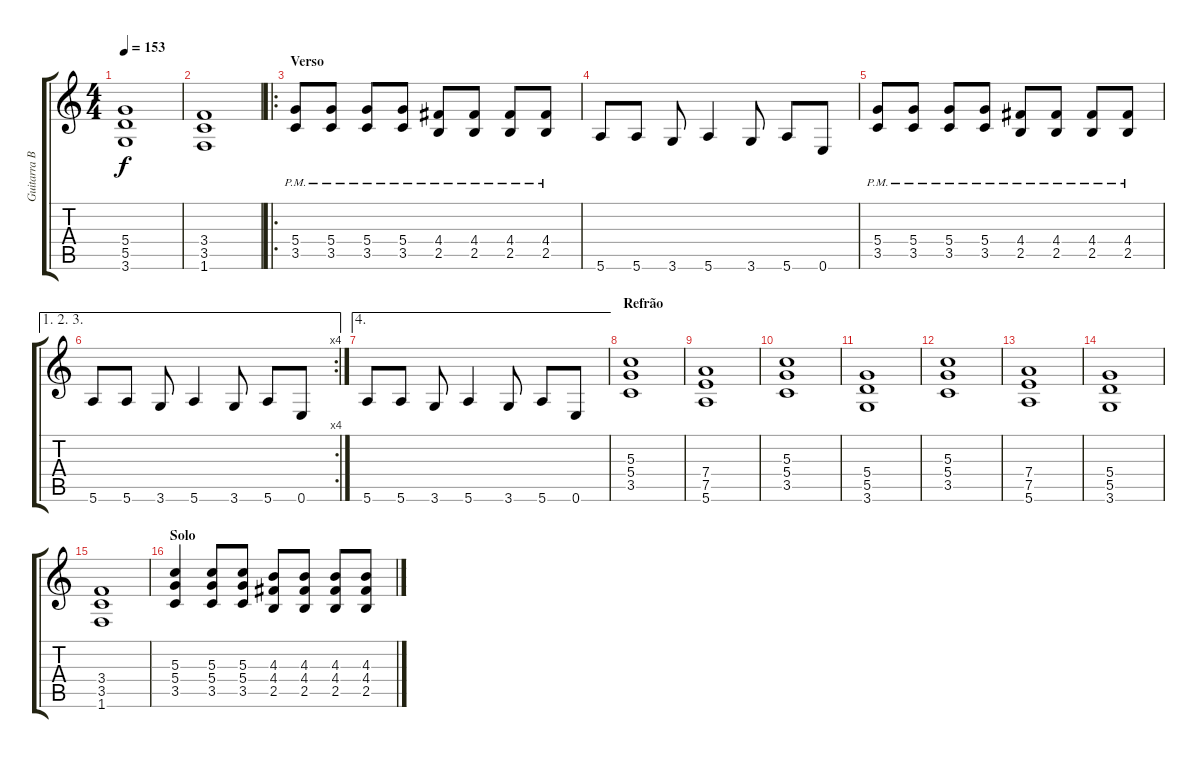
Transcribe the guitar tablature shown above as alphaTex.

\track ("Guitarra Base (Johnny Ramone)" "Guitarra B") {instrument overdrivenguitar}
\staff {score tabs}
\tuning (E4 B3 G3 D3 A2 E2) {hide}
\ts (4 4)
\tempo 153
\clef g2
\ks c
(5.4 5.5 3.6).1{dy f} |
(3.4 3.5 1.6).1 |
\ro
\section ("" "Verso")
(5.4{pm} 3.5{pm}).8 (5.4{pm} 3.5{pm}).8 (5.4{pm} 3.5{pm}).8 (5.4{pm} 3.5{pm}).8 (4.4{pm} 2.5{pm}).8 (4.4{pm} 2.5{pm}).8 (4.4{pm} 2.5{pm}).8 (4.4{pm} 2.5{pm}).8 |
5.6.8 5.6.8 3.6.8 5.6.4 3.6.8 5.6.8 0.6.8 |
(5.4{pm} 3.5{pm}).8 (5.4{pm} 3.5{pm}).8 (5.4{pm} 3.5{pm}).8 (5.4{pm} 3.5{pm}).8 (4.4{pm} 2.5{pm}).8 (4.4{pm} 2.5{pm}).8 (4.4{pm} 2.5{pm}).8 (4.4{pm} 2.5{pm}).8 |
\ae (1 2 3)
\rc 4
5.6.8 5.6.8 3.6.8 5.6.4 3.6.8 5.6.8 0.6.8 |
\ae 4
5.6.8 5.6.8 3.6.8 5.6.4 3.6.8 5.6.8 0.6.8 |
\section ("" "Refrão")
(5.3 5.4 3.5).1 |
(7.4 7.5 5.6).1 |
(5.3 5.4 3.5).1 |
(5.4 5.5 3.6).1 |
(5.3 5.4 3.5).1 |
(7.4 7.5 5.6).1 |
(5.4 5.5 3.6).1 |
(3.4 3.5 1.6).1 |
\section ("" "Solo")
(5.3 5.4 3.5).4 (5.3 5.4 3.5).8 (5.3 5.4 3.5).8 (4.3 4.4 2.5).8 (4.3 4.4 2.5).8 (4.3 4.4 2.5).8 (4.3 4.4 2.5).8
